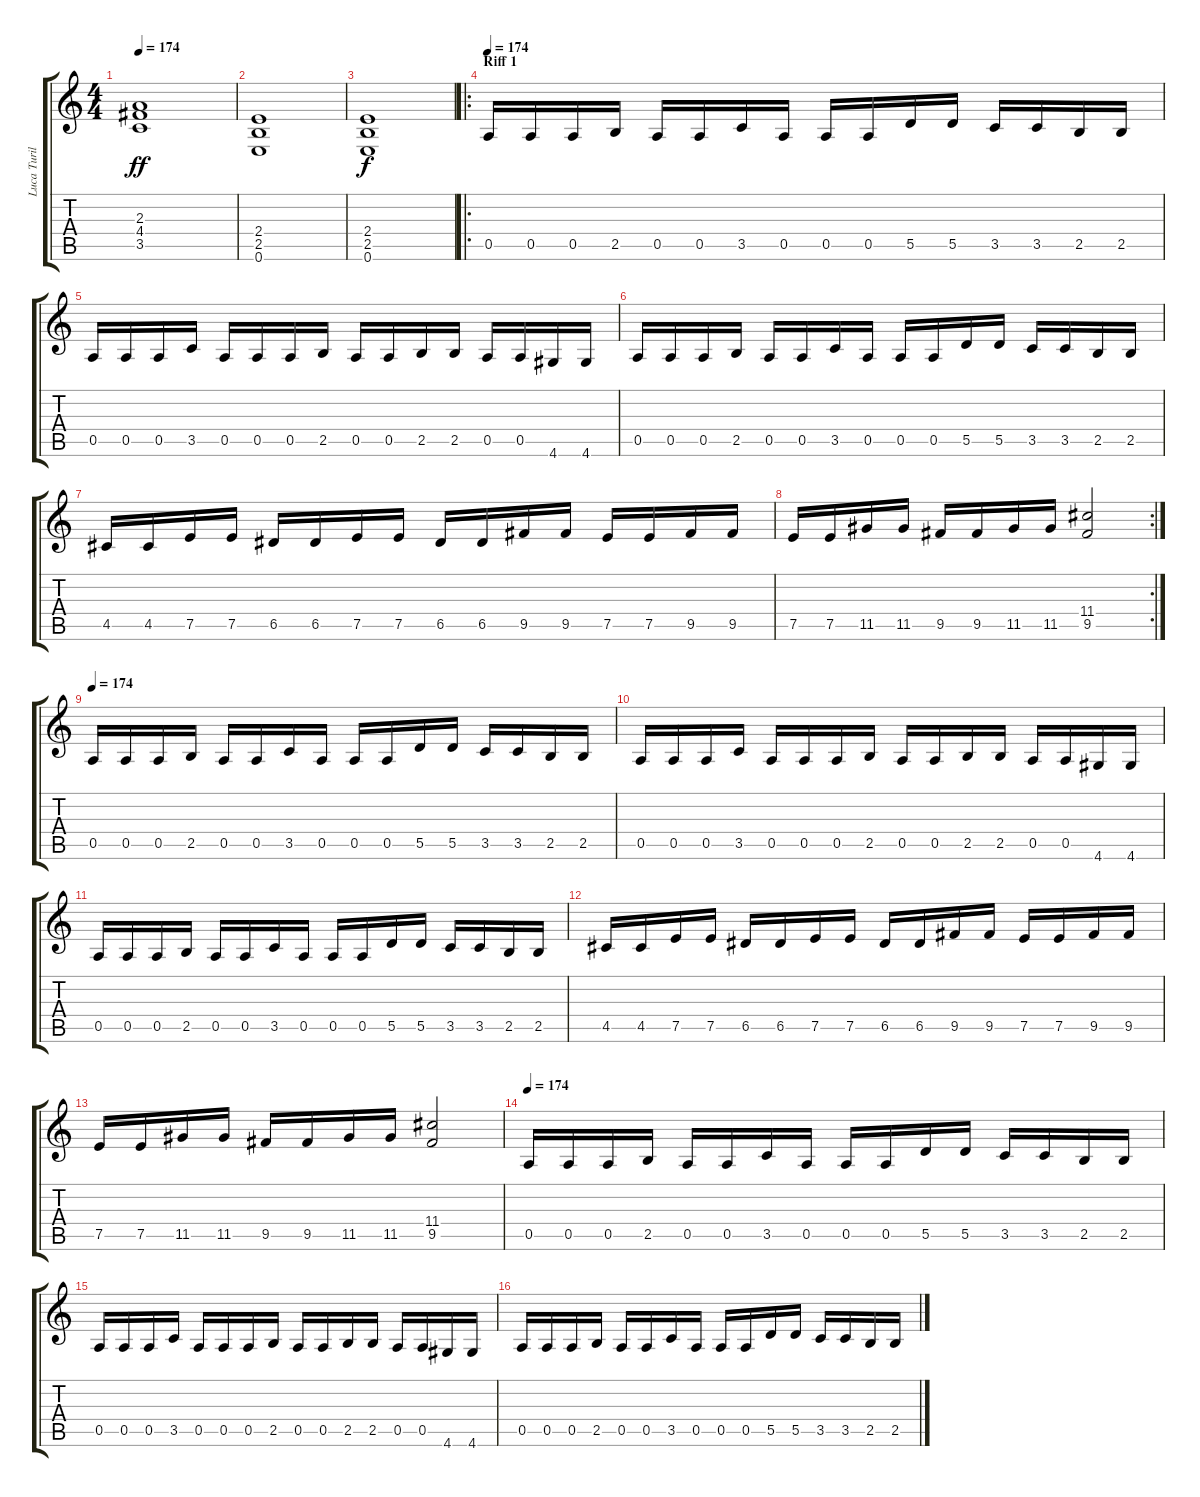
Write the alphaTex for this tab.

\track ("Luca Turilli (Gtr 1)" "Luca Turil") {instrument distortionguitar}
\staff {score tabs}
\tuning (E4 B3 G3 D3 A2 E2) {hide}
\ts (4 4)
\tempo 174
\clef g2
\ks c
(2.3 4.4 3.5).1{dy ff} |
(2.4 2.5 0.6).1 |
(2.4 2.5 0.6).1{dy f} |
\ro
\section ("" "Riff 1")
\tempo 174
0.5.16 0.5.16 0.5.16 2.5.16 0.5.16 0.5.16 3.5.16 0.5.16 0.5.16 0.5.16 5.5.16 5.5.16 3.5.16 3.5.16 2.5.16 2.5.16 |
0.5.16 0.5.16 0.5.16 3.5.16 0.5.16 0.5.16 0.5.16 2.5.16 0.5.16 0.5.16 2.5.16 2.5.16 0.5.16 0.5.16 4.6.16 4.6.16 |
0.5.16 0.5.16 0.5.16 2.5.16 0.5.16 0.5.16 3.5.16 0.5.16 0.5.16 0.5.16 5.5.16 5.5.16 3.5.16 3.5.16 2.5.16 2.5.16 |
4.5.16 4.5.16 7.5.16 7.5.16 6.5.16 6.5.16 7.5.16 7.5.16 6.5.16 6.5.16 9.5.16 9.5.16 7.5.16 7.5.16 9.5.16 9.5.16 |
\rc 2
7.5.16 7.5.16 11.5.16 11.5.16 9.5.16 9.5.16 11.5.16 11.5.16 (11.4 9.5).2 |
\tempo 174
0.5.16 0.5.16 0.5.16 2.5.16 0.5.16 0.5.16 3.5.16 0.5.16 0.5.16 0.5.16 5.5.16 5.5.16 3.5.16 3.5.16 2.5.16 2.5.16 |
0.5.16 0.5.16 0.5.16 3.5.16 0.5.16 0.5.16 0.5.16 2.5.16 0.5.16 0.5.16 2.5.16 2.5.16 0.5.16 0.5.16 4.6.16 4.6.16 |
0.5.16 0.5.16 0.5.16 2.5.16 0.5.16 0.5.16 3.5.16 0.5.16 0.5.16 0.5.16 5.5.16 5.5.16 3.5.16 3.5.16 2.5.16 2.5.16 |
4.5.16 4.5.16 7.5.16 7.5.16 6.5.16 6.5.16 7.5.16 7.5.16 6.5.16 6.5.16 9.5.16 9.5.16 7.5.16 7.5.16 9.5.16 9.5.16 |
7.5.16 7.5.16 11.5.16 11.5.16 9.5.16 9.5.16 11.5.16 11.5.16 (11.4 9.5).2 |
\tempo 174
0.5.16 0.5.16 0.5.16 2.5.16 0.5.16 0.5.16 3.5.16 0.5.16 0.5.16 0.5.16 5.5.16 5.5.16 3.5.16 3.5.16 2.5.16 2.5.16 |
0.5.16 0.5.16 0.5.16 3.5.16 0.5.16 0.5.16 0.5.16 2.5.16 0.5.16 0.5.16 2.5.16 2.5.16 0.5.16 0.5.16 4.6.16 4.6.16 |
0.5.16 0.5.16 0.5.16 2.5.16 0.5.16 0.5.16 3.5.16 0.5.16 0.5.16 0.5.16 5.5.16 5.5.16 3.5.16 3.5.16 2.5.16 2.5.16
